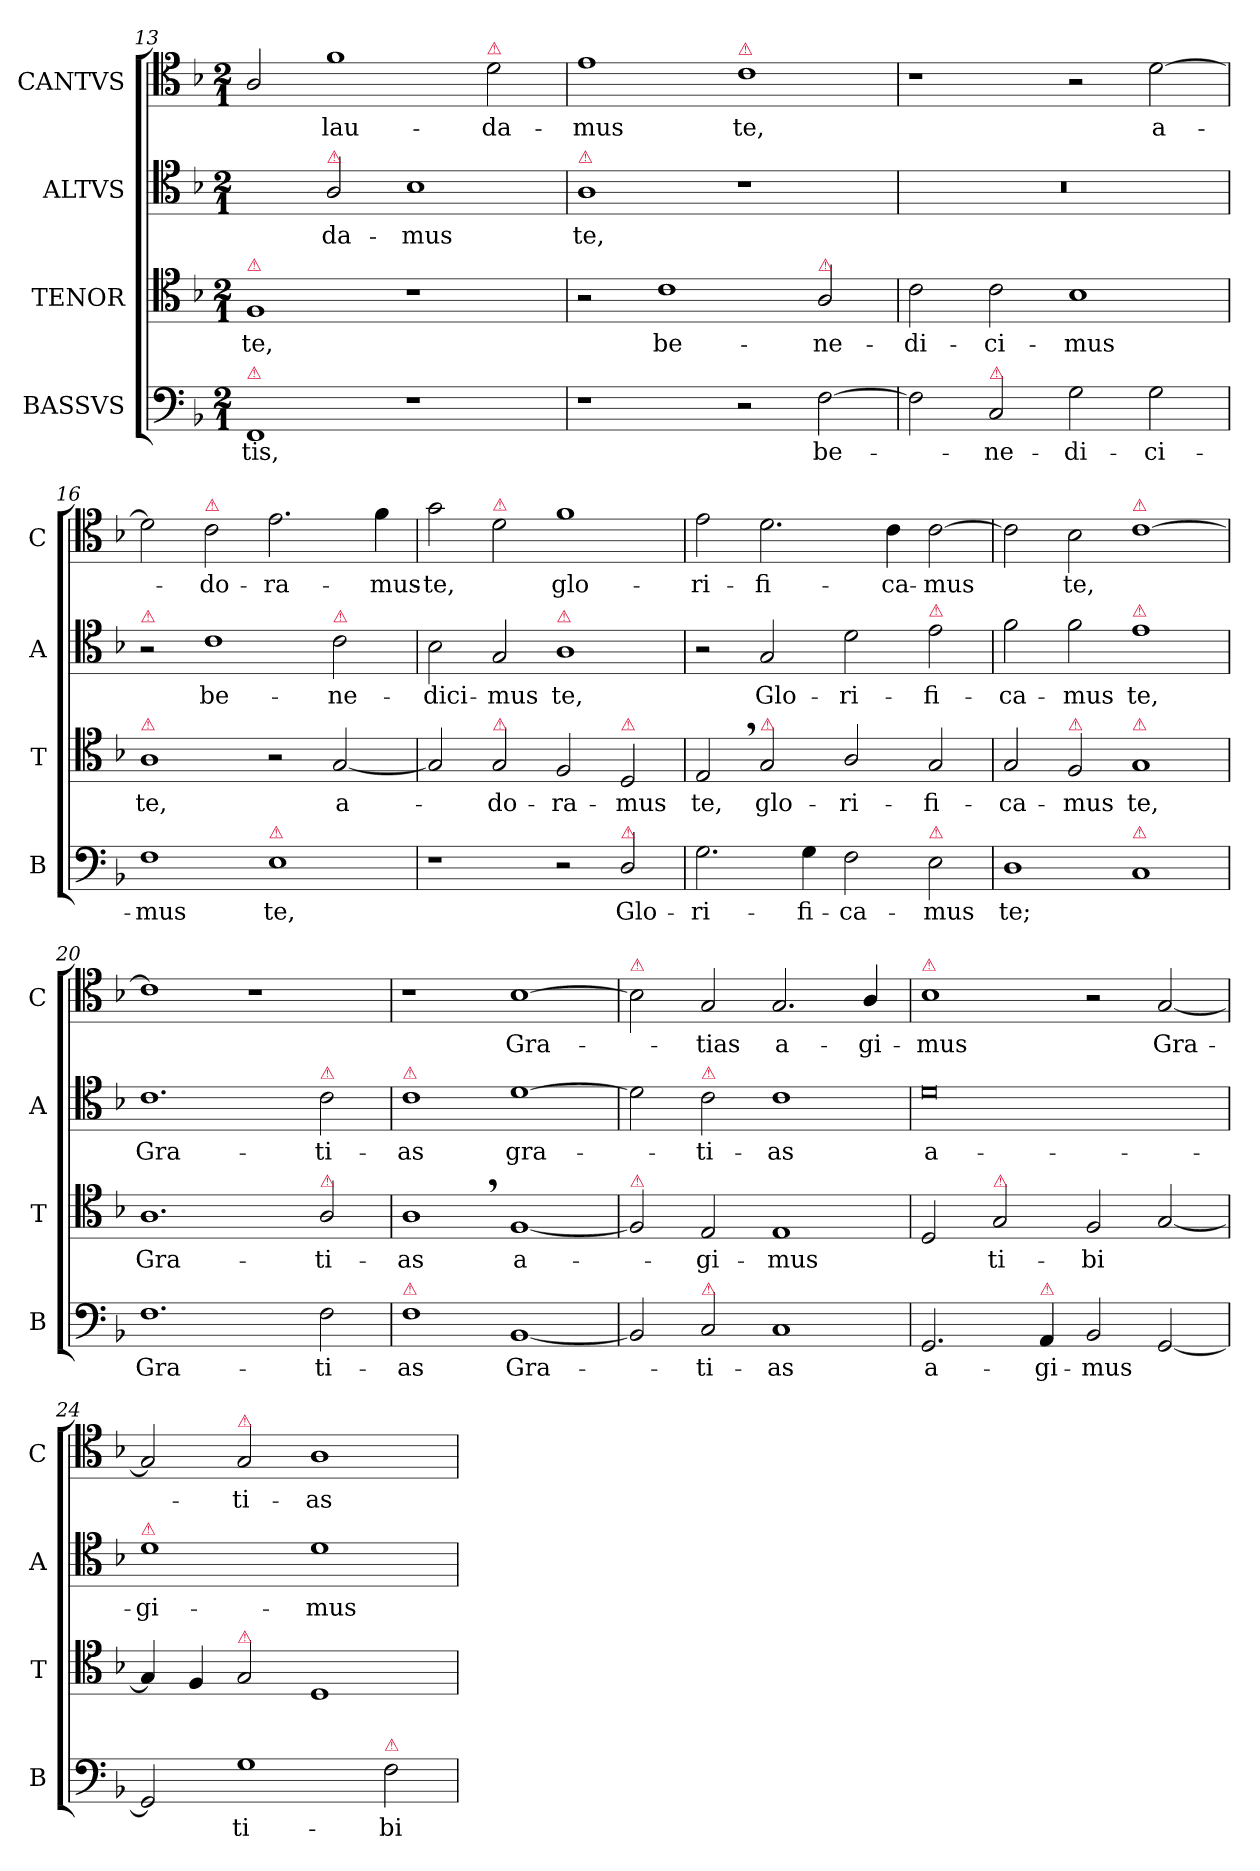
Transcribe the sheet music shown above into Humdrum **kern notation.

**kern	**text	**kern	**text	**kern	**text	**kern	**text
*part4	*part4	*part3	*part3	*part2	*part2	*part1	*part1
*staff4	*staff4	*staff3	*staff3	*staff2	*staff2	*staff1	*staff1
*I"BASSVS	*	*I"TENOR	*	*I"ALTVS	*	*I"CANTVS	*
*I'B	*	*I'T	*	*I'A	*	*I'C	*
*clefF4	*	*clefC4	*	*clefC4	*	*clefC4	*
*k[b-]	*	*k[b-]	*	*k[b-]	*	*k[b-]	*
*F:	*	*F:	*	*F:	*	*F:	*
*M2/1	*	*M2/1	*	*M2/1	*	*M2/1	*
=13	=13	=13	=13	=13	=13	=13	=13
!	!	!LO:TX:a:color=crimson:t=⚠	!	!	!	!	!
!LO:TX:a:color=crimson:t=⚠	!	!	!	!	!	!	!
1FF	-tis,	1F	te,	2ryy	.	2A/	.
!	!	!	!	!LO:TX:a:color=crimson:t=⚠	!	!	!
.	.	.	.	2A/	-da-	1f	lau-
1r	.	1r	.	1B-	-mus	.	.
!	!	!	!	!	!	!LO:TX:a:color=crimson:t=⚠	!
.	.	.	.	.	.	2d\	-da-
=14	=14	=14	=14	=14	=14	=14	=14
!	!	!	!	!LO:TX:a:color=crimson:t=⚠	!	!	!
1r	.	2r	.	1A	te,	1e	-mus
.	.	1c	be-	.	.	.	.
!	!	!	!	!	!	!LO:TX:a:color=crimson:t=⚠	!
2r	.	.	.	1r	.	1c	te,
!	!	!LO:TX:a:color=crimson:t=⚠	!	!	!	!	!
[2F	be-	2A/	-ne-	.	.	.	.
=15	=15	=15	=15	=15	=15	=15	=15
2F]	.	2c\	-di-	0r	.	1r	.
!LO:TX:a:color=crimson:t=⚠	!	!	!	!	!	!	!
2C/	-ne-	2c\	-ci-	.	.	.	.
2G\	-di-	1B-	-mus	.	.	2r	.
2G\	-ci-	.	.	.	.	[2d	a-
=16	=16	=16	=16	=16	=16	=16	=16
!	!	!	!	!LO:TX:a:color=crimson:t=⚠	!	!	!
!	!	!LO:TX:a:color=crimson:t=⚠	!	!	!	!	!
1F	-mus	1A	te,	2r	.	2d]	.
!	!	!	!	!	!	!LO:TX:a:color=crimson:t=⚠	!
.	.	.	.	1c	be-	2c\	-do-
!LO:TX:a:color=crimson:t=⚠	!	!	!	!	!	!	!
1E	te,	2r	.	.	.	2.e\	-ra-
!	!	!	!	!LO:TX:a:color=crimson:t=⚠	!	!	!
.	.	[2G	a-	2c\	-ne-	.	.
.	.	.	.	.	.	4f\	-mus-
=17	=17	=17	=17	=17	=17	=17	=17
1r	.	2G]	.	2B-\	-dici-	2g\	-te,
!	!	!	!	!	!	!LO:TX:a:color=crimson:t=⚠	!
!	!	!LO:TX:a:color=crimson:t=⚠	!	!	!	!	!
.	.	2G/	-do-	2G/	-mus	2d\	.
!	!	!	!	!LO:TX:a:color=crimson:t=⚠	!	!	!
2r	.	2F/	-ra-	1A	te,	1f	glo-
!	!	!LO:TX:a:color=crimson:t=⚠	!	!	!	!	!
!LO:TX:a:color=crimson:t=⚠	!	!	!	!	!	!	!
2D/	Glo-	2D/	-mus	.	.	.	.
=18	=18	=18	=18	=18	=18	=18	=18
2.G\	-ri-	2E,/	te,	2r	.	2e\	-ri-
!	!	!LO:TX:a:color=crimson:t=⚠	!	!	!	!	!
.	.	2G/	glo-	2G/	Glo-	2.d\	-fi-
4G\	-fi-	.	.	.	.	.	.
2F\	-ca-	2A/	-ri-	2d\	-ri-	.	.
.	.	.	.	.	.	4c\	-ca-
!	!	!	!	!LO:TX:a:color=crimson:t=⚠	!	!	!
!LO:TX:a:color=crimson:t=⚠	!	!	!	!	!	!	!
2E\	-mus	2G/	-fi-	2e\	-fi-	[2c	-mus
=19	=19	=19	=19	=19	=19	=19	=19
1D	te;	2G/	-ca-	2f\	-ca-	2c]	.
!	!	!LO:TX:a:color=crimson:t=⚠	!	!	!	!	!
.	.	2F/	-mus	2f\	-mus	2B-\	te,
!	!	!	!	!	!	!LO:TX:a:color=crimson:t=⚠	!
!	!	!	!	!LO:TX:a:color=crimson:t=⚠	!	!	!
!	!	!LO:TX:a:color=crimson:t=⚠	!	!	!	!	!
!LO:TX:a:color=crimson:t=⚠	!	!	!	!	!	!	!
1C	.	1G	te,	1e	te,	[1c	.
=20	=20	=20	=20	=20	=20	=20	=20
1.F	Gra-	1.A	Gra-	1.c	Gra-	1c]	.
.	.	.	.	.	.	1r	.
!	!	!	!	!LO:TX:a:color=crimson:t=⚠	!	!	!
!	!	!LO:TX:a:color=crimson:t=⚠	!	!	!	!	!
2F\	-ti-	2A/	-ti-	2c\	-ti-	.	.
=21	=21	=21	=21	=21	=21	=21	=21
!	!	!	!	!LO:TX:a:color=crimson:t=⚠	!	!	!
!LO:TX:a:color=crimson:t=⚠	!	!	!	!	!	!	!
1F	-as	1A,	-as	1c	-as	1r	.
!	!LO:LY:i	!	!	!	!	!	!
[1BB-	Gra-	[1F	a-	[1d	gra-	[1B-	Gra-
=22	=22	=22	=22	=22	=22	=22	=22
!	!	!	!	!	!	!LO:TX:a:color=crimson:t=⚠	!
!	!	!LO:TX:a:color=crimson:t=⚠	!	!	!	!	!
2BB-]	.	2F]	.	2d]	.	2B-]	.
!	!	!	!	!LO:TX:a:color=crimson:t=⚠	!	!	!
!LO:TX:a:color=crimson:t=⚠	!	!	!	!	!	!	!
!	!LO:LY:i	!	!	!	!	!	!
2C/	-ti-	2E/	-gi-	2c\	-ti-	2G/	-tias
!	!LO:LY:i	!	!	!	!	!	!
1C	-as	1E	-mus	1c	-as	2.G/	a-
.	.	.	.	.	.	4A/	-gi-
=23	=23	=23	=23	=23	=23	=23	=23
!	!	!	!	!	!	!LO:TX:a:color=crimson:t=⚠	!
2.GG/	a-	2D/	.	0d	a-	1B-	-mus
!	!	!LO:TX:a:color=crimson:t=⚠	!	!	!	!	!
.	.	2G/	ti-	.	.	.	.
!LO:TX:a:color=crimson:t=⚠	!	!	!	!	!	!	!
4AA/	-gi-	.	.	.	.	.	.
2BB-/	-mus	2F/	-bi	.	.	2r	.
!	!	!	!	!	!	!	!LO:LY:i
[2GG	.	[2G/	.	.	.	[2G	Gra-
=24	=24	=24	=24	=24	=24	=24	=24
!	!	!	!	!LO:TX:a:color=crimson:t=⚠	!	!	!
2GG]	.	4G/]	.	1d	-gi-	2G]	.
.	.	4F/	.	.	.	.	.
!	!	!	!	!	!	!LO:TX:a:color=crimson:t=⚠	!
!	!	!LO:TX:a:color=crimson:t=⚠	!	!	!	!	!
!	!	!	!	!	!	!	!LO:LY:i
1G	ti-	2G/	.	.	.	2G/	-ti-
!	!	!	!	!	!	!	!LO:LY:i
.	.	1D	.	1d	-mus	1A	-as
!LO:TX:a:color=crimson:t=⚠	!	!	!	!	!	!	!
2F\	-bi	.	.	.	.	.	.
=	=	=	=	=	=	=	=
*-	*-	*-	*-	*-	*-	*-	*-
